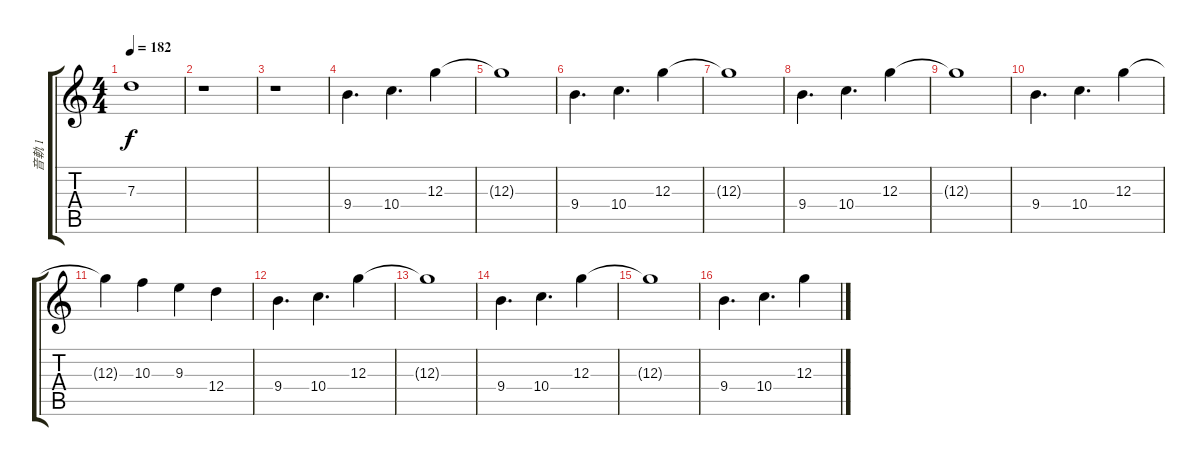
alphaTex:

\track ("音軌 1" "音軌 1") {instrument overdrivenguitar}
\staff {score tabs}
\tuning (E4 B3 G3 D3 A2 E2) {hide}
\ts (4 4)
\tempo 182
\clef g2
\ks c
7.3{t}.1{dy f} |
r.1 |
r.1 |
9.4.4{d} 10.4.4{d} 12.3.4 |
12.3{t}.1 |
9.4.4{d} 10.4.4{d} 12.3.4 |
12.3{t}.1 |
9.4.4{d} 10.4.4{d} 12.3.4 |
12.3{t}.1 |
9.4.4{d} 10.4.4{d} 12.3.4 |
12.3{t}.4 10.3.4 9.3.4 12.4.4 |
9.4.4{d} 10.4.4{d} 12.3.4 |
12.3{t}.1 |
9.4.4{d} 10.4.4{d} 12.3.4 |
12.3{t}.1 |
9.4.4{d} 10.4.4{d} 12.3.4
